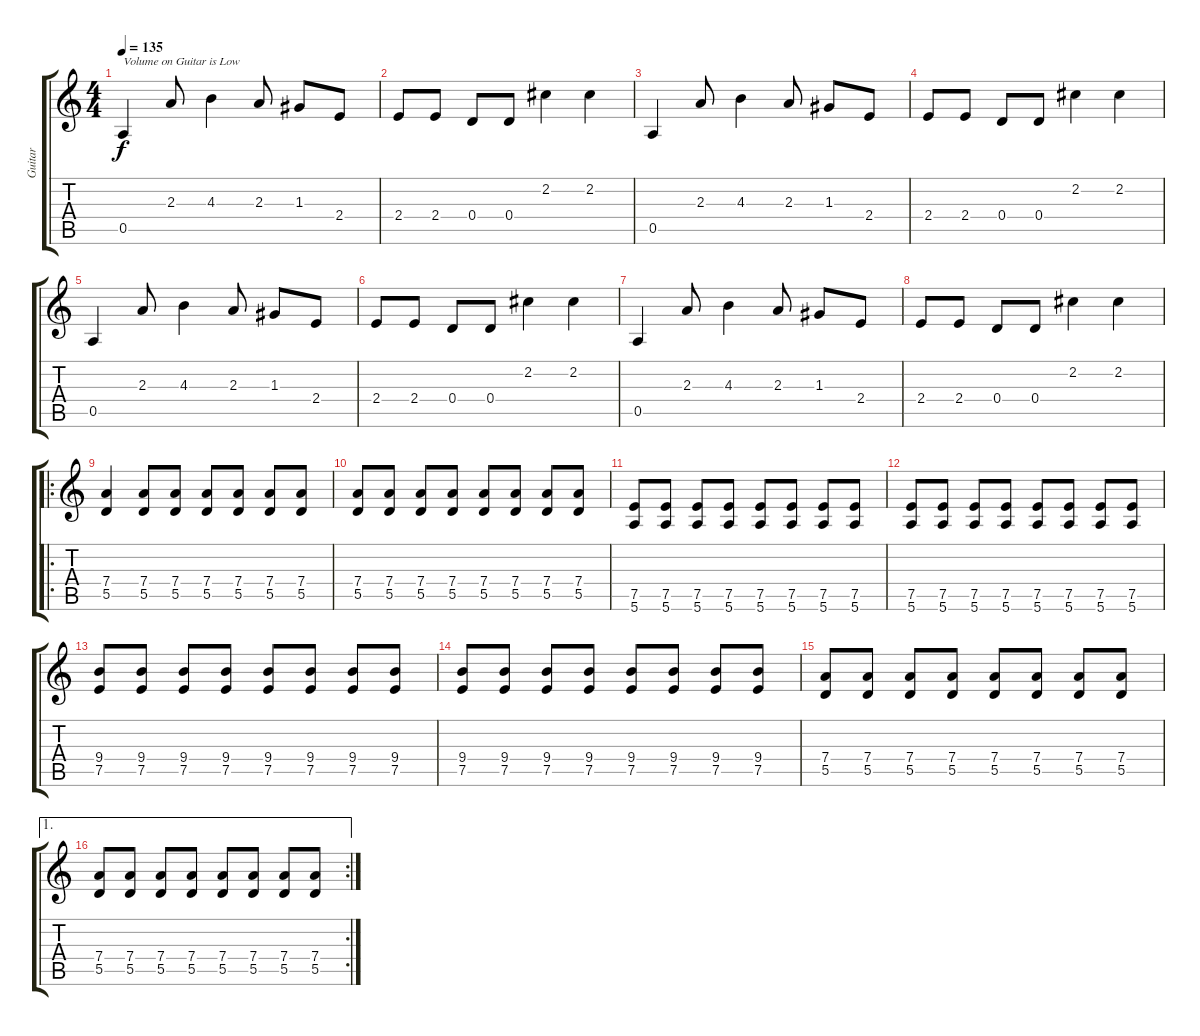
\track ("Guitar" "Guitar") {instrument overdrivenguitar}
\staff {score tabs}
\tuning (E4 B3 G3 D3 A2 E2) {hide}
\ts (4 4)
\tempo 135
\clef g2
\ks c
0.5.4{txt "Volume on Guitar is Low" dy f instrument overdrivenguitar} 2.3.8 4.3.4 2.3.8 1.3.8 2.4.8 |
2.4.8 2.4.8 0.4.8 0.4.8 2.2.4 2.2.4 |
0.5.4 2.3.8 4.3.4 2.3.8 1.3.8 2.4.8 |
2.4.8 2.4.8 0.4.8 0.4.8 2.2.4 2.2.4 |
0.5.4 2.3.8 4.3.4 2.3.8 1.3.8 2.4.8 |
2.4.8 2.4.8 0.4.8 0.4.8 2.2.4 2.2.4 |
0.5.4 2.3.8 4.3.4 2.3.8 1.3.8 2.4.8 |
2.4.8 2.4.8 0.4.8 0.4.8 2.2.4 2.2.4 |
\ro
(7.4 5.5).4{instrument electricguitarmuted} (7.4 5.5).8 (7.4 5.5).8 (7.4 5.5).8 (7.4 5.5).8 (7.4 5.5).8 (7.4 5.5).8 |
(7.4 5.5).8 (7.4 5.5).8 (7.4 5.5).8 (7.4 5.5).8 (7.4 5.5).8 (7.4 5.5).8 (7.4 5.5).8 (7.4 5.5).8 |
(7.5 5.6).8 (7.5 5.6).8 (7.5 5.6).8 (7.5 5.6).8 (7.5 5.6).8 (7.5 5.6).8 (7.5 5.6).8 (7.5 5.6).8 |
(7.5 5.6).8 (7.5 5.6).8 (7.5 5.6).8 (7.5 5.6).8 (7.5 5.6).8 (7.5 5.6).8 (7.5 5.6).8 (7.5 5.6).8 |
(9.4 7.5).8 (9.4 7.5).8 (9.4 7.5).8 (9.4 7.5).8 (9.4 7.5).8 (9.4 7.5).8 (9.4 7.5).8 (9.4 7.5).8 |
(9.4 7.5).8 (9.4 7.5).8 (9.4 7.5).8 (9.4 7.5).8 (9.4 7.5).8 (9.4 7.5).8 (9.4 7.5).8 (9.4 7.5).8 |
(7.4 5.5).8 (7.4 5.5).8 (7.4 5.5).8 (7.4 5.5).8 (7.4 5.5).8 (7.4 5.5).8 (7.4 5.5).8 (7.4 5.5).8 |
\ae 1
\rc 2
(7.4 5.5).8 (7.4 5.5).8 (7.4 5.5).8 (7.4 5.5).8 (7.4 5.5).8 (7.4 5.5).8 (7.4 5.5).8 (7.4 5.5).8
